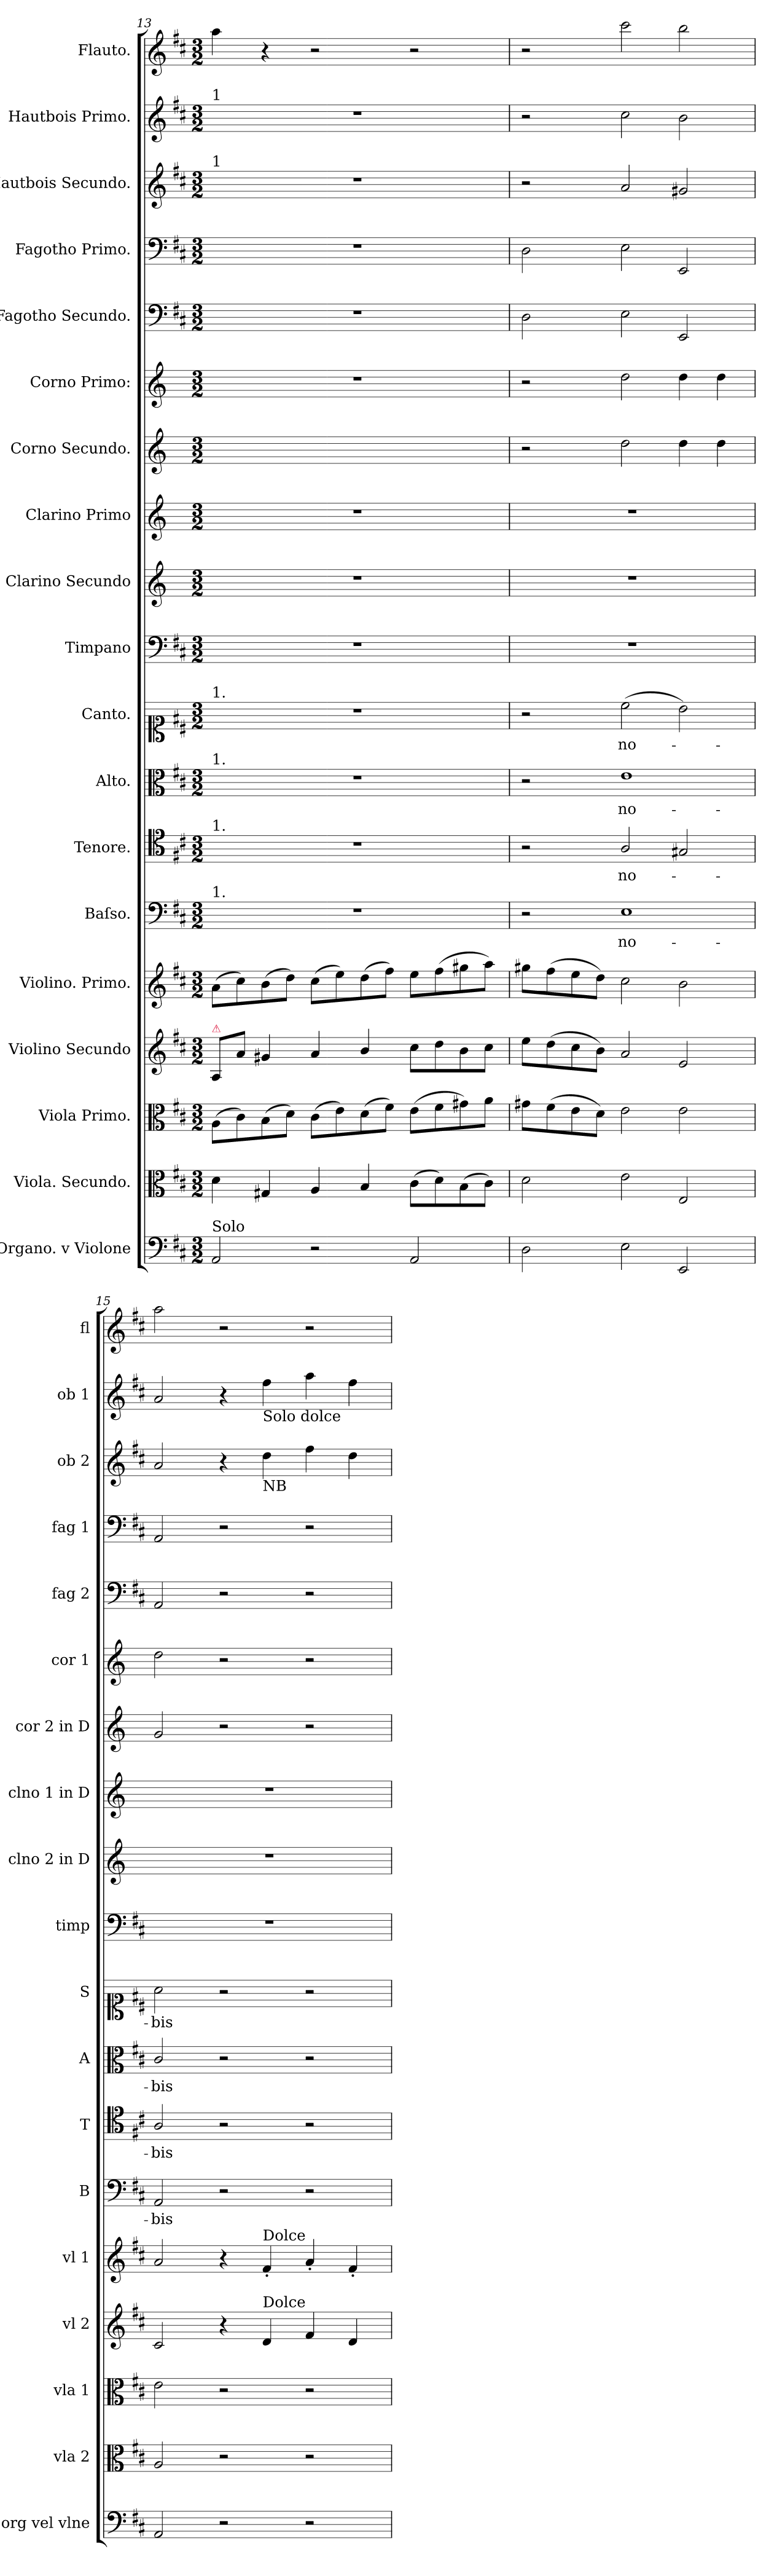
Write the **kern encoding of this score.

**kern	**dynam	**kern	**kern	**kern	**kern	**kern	**text	**kern	**text	**kern	**text	**kern	**text	**kern	**kern	**kern	**kern	**kern	**kern	**kern	**kern	**kern	**kern
*part19	*part19	*part18	*part17	*part16	*part15	*part14	*part14	*part13	*part13	*part12	*part12	*part11	*part11	*part10	*part9	*part8	*part7	*part6	*part5	*part4	*part3	*part2	*part1
*staff19	*staff19	*staff18	*staff17	*staff16	*staff15	*staff14	*staff14	*staff13	*staff13	*staff12	*staff12	*staff11	*staff11	*staff10	*staff9	*staff8	*staff7	*staff6	*staff5	*staff4	*staff3	*staff2	*staff1
*I"Organo. v Violone	*	*I"Viola. Secundo.	*I"Viola Primo.	*I"Violino Secundo	*I"Violino. Primo.	*I"Baſso.	*	*I"Tenore.	*	*I"Alto.	*	*I"Canto.	*	*I"Timpano	*I"Clarino Secundo	*I"Clarino Primo	*I"Corno Secundo.	*I"Corno Primo:	*I"Fagotho Secundo.	*I"Fagotho Primo.	*I"Hautbois Secundo.	*I"Hautbois Primo.	*I"Flauto.
*I'org vel vlne	*	*I'vla 2	*I'vla 1	*I'vl 2	*I'vl 1	*I'B	*	*I'T	*	*I'A	*	*I'S	*	*I'timp	*I'clno 2 in D	*I'clno 1 in D	*I'cor 2 in D	*I'cor 1	*I'fag 2	*I'fag 1	*I'ob 2	*I'ob 1	*I'fl
*clefF4	*	*clefC3	*clefC3	*clefG2	*clefG2	*clefF4	*	*clefC4	*	*clefC3	*	*clefC1	*	*clefF4	*clefG2	*clefG2	*clefG2	*clefG2	*clefF4	*clefF4	*clefG2	*clefG2	*clefG2
*	*	*	*	*	*	*	*	*	*	*	*	*	*	*	*ITrd-1c-2	*ITrd-1c-2	*ITrd-1c-2	*ITrd-1c-2	*	*	*	*	*
*k[f#c#]	*	*k[f#c#]	*k[f#c#]	*k[f#c#]	*k[f#c#]	*k[f#c#]	*	*k[f#c#]	*	*k[f#c#]	*	*k[f#c#]	*	*k[f#c#]	*k[f#c#]	*k[f#c#]	*k[f#c#]	*k[f#c#]	*k[f#c#]	*k[f#c#]	*k[f#c#]	*k[f#c#]	*k[f#c#]
*D:	*	*D:	*D:	*D:	*D:	*D:	*	*D:	*	*D:	*	*D:	*	*D:	*D:	*D:	*D:	*D:	*D:	*D:	*D:	*D:	*D:
*M3/2	*	*M3/2	*M3/2	*M3/2	*M3/2	*M3/2	*	*M3/2	*	*M3/2	*	*M3/2	*	*M3/2	*M3/2	*M3/2	*M3/2	*M3/2	*M3/2	*M3/2	*M3/2	*M3/2	*M3/2
=13	=13	=13	=13	=13	=13	=13	=13	=13	=13	=13	=13	=13	=13	=13	=13	=13	=13	=13	=13	=13	=13	=13	=13
!	!	!	!	!	!	!	!	!	!	!	!	!	!	!	!	!	!	!	!	!	!	!LO:TX:a:t=1	!
!	!	!	!	!	!	!	!	!	!	!	!	!	!	!	!	!	!	!	!	!	!LO:TX:a:t=1	!	!
!	!	!	!	!	!	!	!	!	!	!	!	!LO:TX:a:t=1.	!	!	!	!	!	!	!	!	!	!	!
!	!	!	!	!	!	!	!	!	!	!LO:TX:a:t=1.	!	!	!	!	!	!	!	!	!	!	!	!	!
!	!	!	!	!	!	!	!	!LO:TX:a:t=1.	!	!	!	!	!	!	!	!	!	!	!	!	!	!	!
!	!	!	!	!	!	!LO:TX:a:t=1.	!	!	!	!	!	!	!	!	!	!	!	!	!	!	!	!	!
!	!	!	!	!LO:TX:a:color=crimson:t=⚠	!	!	!	!	!	!	!	!	!	!	!	!	!	!	!	!	!	!	!
!LO:TX:a:t=Solo	!	!	!	!	!	!	!	!	!	!	!	!	!	!	!	!	!	!	!	!	!	!	!
2AA/	.	4d\	(8A\L	8A/L	(8a\L	1.r	.	1.r	.	1.r	.	1.r	.	1.r	1.r	1.r	1.ryy	1.r	1.r	1.r	1.r	1.r	4aa\
.	.	.	8c#\)	8a\J	8cc#\)	.	.	.	.	.	.	.	.	.	.	.	.	.	.	.	.	.	.
.	.	4G#X/	(8B\	4g#X/	(8b\	.	.	.	.	.	.	.	.	.	.	.	.	.	.	.	.	.	4r
.	.	.	8d\J)	.	8dd\J)	.	.	.	.	.	.	.	.	.	.	.	.	.	.	.	.	.	.
2r	.	4A/	(8c#\L	4a/	(8cc#\L	.	.	.	.	.	.	.	.	.	.	.	.	.	.	.	.	.	2r
.	.	.	8e\)	.	8ee\)	.	.	.	.	.	.	.	.	.	.	.	.	.	.	.	.	.	.
.	.	4B/	(8d\	4b/	(8dd\	.	.	.	.	.	.	.	.	.	.	.	.	.	.	.	.	.	.
.	.	.	8f#\J)	.	8ff#\J)	.	.	.	.	.	.	.	.	.	.	.	.	.	.	.	.	.	.
2AA/	.	(8c#\L	(8e\L	8cc#\L	8ee\L	.	.	.	.	.	.	.	.	.	.	.	.	.	.	.	.	.	2r
.	.	8d\)	8f#\	8dd\	(8ff#\	.	.	.	.	.	.	.	.	.	.	.	.	.	.	.	.	.	.
.	.	(8B\	8g#X\)	8b\	8gg#X\	.	.	.	.	.	.	.	.	.	.	.	.	.	.	.	.	.	.
.	.	8c#\J)	8a\J	8cc#\J	8aa\J)	.	.	.	.	.	.	.	.	.	.	.	.	.	.	.	.	.	.
=14	=14	=14	=14	=14	=14	=14	=14	=14	=14	=14	=14	=14	=14	=14	=14	=14	=14	=14	=14	=14	=14	=14	=14
!	!LO:DY:b	!	!	!	!	!	!	!	!	!	!	!	!	!	!	!	!	!	!	!	!	!	!
2D\	forte	2d\	8g#X\L	8ee\L	8gg#X\L	2r	.	2r	.	2r	.	2r	.	1.r	1.r	1.r	2r	2r	2D\	2D\	2r	2r	2r
.	.	.	(8f#\	(8dd\	(8ff#\	.	.	.	.	.	.	.	.	.	.	.	.	.	.	.	.	.	.
.	.	.	8e\	8cc#\	8ee\	.	.	.	.	.	.	.	.	.	.	.	.	.	.	.	.	.	.
.	.	.	8d\J)	8b\J)	8dd\J)	.	.	.	.	.	.	.	.	.	.	.	.	.	.	.	.	.	.
2E\	.	2e\	2e\	2a/	2cc#\	1E	no-	2A/	no-	1e	no-	(2cc#\	no-	.	.	.	2ee\	2ee\	2E\	2E\	2a/	2cc#\	2ccc#\
2EE/	.	2E/	2e\	2e/	2b\	.	.	2G#X/	.	.	.	2b\)	.	.	.	.	4ee\	4ee\	2EE/	2EE/	2g#X/	2b\	2bb\
.	.	.	.	.	.	.	.	.	.	.	.	.	.	.	.	.	4ee\	4ee\	.	.	.	.	.
=15	=15	=15	=15	=15	=15	=15	=15	=15	=15	=15	=15	=15	=15	=15	=15	=15	=15	=15	=15	=15	=15	=15	=15
2AA/	.	2A/	2e\	2c#/	2a/	2AA/	-bis	2A/	-bis	2c#/	-bis	2a\	-bis	1.r	1.r	1.r	2a/	2ee\	2AA/	2AA/	2a/	2a/	2aa\
2r	.	2r	2r	4r	4r	2r	.	2r	.	2r	.	2r	.	.	.	.	2r	2r	2r	2r	4r	4r	2r
!	!	!	!	!	!	!	!	!	!	!	!	!	!	!	!	!	!	!	!	!	!	!LO:TX:b:t=Solo dolce	!
!	!	!	!	!	!	!	!	!	!	!	!	!	!	!	!	!	!	!	!	!	!LO:TX:b:t=NB	!	!
!	!	!	!	!	!LO:TX:a:t=Dolce	!	!	!	!	!	!	!	!	!	!	!	!	!	!	!	!	!	!
!	!	!	!	!LO:TX:a:t=Dolce	!	!	!	!	!	!	!	!	!	!	!	!	!	!	!	!	!	!	!
.	.	.	.	4d/	4f#'/	.	.	.	.	.	.	.	.	.	.	.	.	.	.	.	4dd\	4ff#\	.
2r	.	2r	2r	4f#/	4a'/	2r	.	2r	.	2r	.	2r	.	.	.	.	2r	2r	2r	2r	4ff#\	4aa\	2r
.	.	.	.	4d/	4f#'/	.	.	.	.	.	.	.	.	.	.	.	.	.	.	.	4dd\	4ff#\	.
=	=	=	=	=	=	=	=	=	=	=	=	=	=	=	=	=	=	=	=	=	=	=	=
*-	*-	*-	*-	*-	*-	*-	*-	*-	*-	*-	*-	*-	*-	*-	*-	*-	*-	*-	*-	*-	*-	*-	*-
